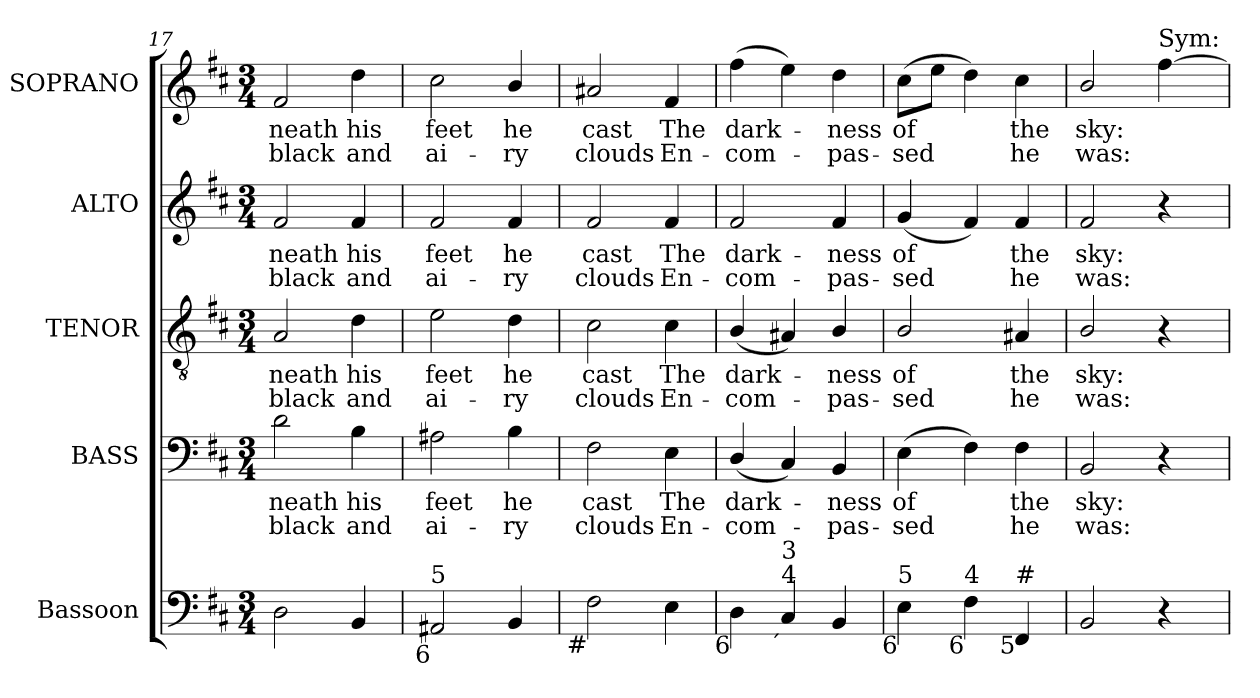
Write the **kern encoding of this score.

**kern	**kern	**text	**text	**kern	**text	**text	**kern	**text	**text	**kern	**text	**text
*part5	*part4	*part4	*part4	*part3	*part3	*part3	*part2	*part2	*part2	*part1	*part1	*part1
*staff5	*staff4	*staff4	*staff4	*staff3	*staff3	*staff3	*staff2	*staff2	*staff2	*staff1	*staff1	*staff1
*I"Bassoon	*I"BASS	*	*	*I"TENOR	*	*	*I"ALTO	*	*	*I"SOPRANO	*	*
*I'Bsn.	*I'B.	*	*	*I'T.	*	*	*I'A.	*	*	*I'S.	*	*
*clefF4	*clefF4	*	*	*clefGv2	*	*	*clefG2	*	*	*clefG2	*	*
*	*	*	*	*ITrd7c12	*	*	*	*	*	*	*	*
*k[f#c#]	*k[f#c#]	*	*	*k[f#c#]	*	*	*k[f#c#]	*	*	*k[f#c#]	*	*
*D:	*D:	*	*	*D:	*	*	*D:	*	*	*D:	*	*
*M3/4	*M3/4	*	*	*M3/4	*	*	*M3/4	*	*	*M3/4	*	*
=17	=17	=17	=17	=17	=17	=17	=17	=17	=17	=17	=17	=17
!	!	!LO:LY:b:color=#000000	!LO:LY:b:color=#000000	!	!	!	!	!	!	!	!	!
!	!	!	!	!	!LO:LY:b:color=#000000	!LO:LY:b:color=#000000	!	!	!	!	!	!
!	!	!	!	!	!	!	!	!LO:LY:b:color=#000000	!LO:LY:b:color=#000000	!	!	!
!	!	!	!	!	!	!	!	!	!	!	!LO:LY:b:color=#000000	!LO:LY:b:color=#000000
2Di\	2di\	-neath	black	2AAi/	-neath	black	2f#i/	-neath	black	2f#i/	-neath	black
!	!	!LO:LY:b:color=#000000	!LO:LY:b:color=#000000	!	!	!	!	!	!	!	!	!
!	!	!	!	!	!LO:LY:b:color=#000000	!LO:LY:b:color=#000000	!	!	!	!	!	!
!	!	!	!	!	!	!	!	!LO:LY:b:color=#000000	!LO:LY:b:color=#000000	!	!	!
!	!	!	!	!	!	!	!	!	!	!	!LO:LY:b:color=#000000	!LO:LY:b:color=#000000
4BBi/	4Bi\	his	and	4Di\	his	and	4f#i/	his	and	4ddi\	his	and
!!LO:LB:g=z
=18	=18	=18	=18	=18	=18	=18	=18	=18	=18	=18	=18	=18
!	!	!LO:LY:b:color=#000000	!LO:LY:b:color=#000000	!	!	!	!	!	!	!	!	!
!	!	!	!	!	!LO:LY:b:color=#000000	!LO:LY:b:color=#000000	!	!	!	!	!	!
!	!	!	!	!	!	!	!	!LO:LY:b:color=#000000	!LO:LY:b:color=#000000	!	!	!
!LO:TX:b:rj:t=6	!	!	!	!	!	!	!	!	!	!	!	!
!LO:TX:t=5	!	!	!	!	!	!	!	!	!	!	!	!
!	!	!	!	!	!	!	!	!	!	!	!LO:LY:b:color=#000000	!LO:LY:b:color=#000000
2AA#Xi/	2A#Xi\	feet	ai-	2Ei\	feet	ai-	2f#i/	feet	ai-	2cc#i\	feet	ai-
!	!	!LO:LY:b:color=#000000	!LO:LY:b:color=#000000	!	!	!	!	!	!	!	!	!
!	!	!	!	!	!LO:LY:b:color=#000000	!LO:LY:b:color=#000000	!	!	!	!	!	!
!	!	!	!	!	!	!	!	!LO:LY:b:color=#000000	!LO:LY:b:color=#000000	!	!	!
!	!	!	!	!	!	!	!	!	!	!	!LO:LY:b:color=#000000	!LO:LY:b:color=#000000
4BBi/	4Bi\	he	-ry	4Di\	he	-ry	4f#i/	he	-ry	4bi/	he	-ry
=19	=19	=19	=19	=19	=19	=19	=19	=19	=19	=19	=19	=19
!	!	!LO:LY:b:color=#000000	!LO:LY:b:color=#000000	!	!	!	!	!	!	!	!	!
!	!	!	!	!	!LO:LY:b:color=#000000	!LO:LY:b:color=#000000	!	!	!	!	!	!
!	!	!	!	!	!	!	!	!LO:LY:b:color=#000000	!LO:LY:b:color=#000000	!	!	!
!LO:TX:b:rj:t=#	!	!	!	!	!	!	!	!	!	!	!	!
!	!	!	!	!	!	!	!	!	!	!	!LO:LY:b:color=#000000	!LO:LY:b:color=#000000
2F#i\	2F#i\	cast	clouds	2C#i\	cast	clouds	2f#i/	cast	clouds	2a#Xi/	cast	clouds
!	!	!LO:LY:b:color=#000000	!LO:LY:b:color=#000000	!	!	!	!	!	!	!	!	!
!	!	!	!	!	!LO:LY:b:color=#000000	!LO:LY:b:color=#000000	!	!	!	!	!	!
!	!	!	!	!	!	!	!	!LO:LY:b:color=#000000	!LO:LY:b:color=#000000	!	!	!
!	!	!	!	!	!	!	!	!	!	!	!LO:LY:b:color=#000000	!LO:LY:b:color=#000000
4Ei\	4Ei\	The	En-	4C#i\	The	En-	4f#i/	The	En-	4f#i/	The	En-
=20	=20	=20	=20	=20	=20	=20	=20	=20	=20	=20	=20	=20
!	!	!LO:LY:b:color=#000000	!LO:LY:b:color=#000000	!	!	!	!	!	!	!	!	!
!	!	!	!	!	!LO:LY:b:color=#000000	!LO:LY:b:color=#000000	!	!	!	!	!	!
!	!	!	!	!	!	!	!	!LO:LY:b:color=#000000	!LO:LY:b:color=#000000	!	!	!
!LO:TX:b:rj:t=6	!	!	!	!	!	!	!	!	!	!	!	!
!	!	!	!	!	!	!	!	!	!	!	!LO:LY:b:color=#000000	!LO:LY:b:color=#000000
4Di\	(4Di/	dark-	-com-	(4BBi/	dark-	-com-	2f#i/	dark-	-com-	(4ff#i\	dark-	-com-
!LO:TX:b:rj:t=´	!	!	!	!	!	!	!	!	!	!	!	!
!LO:TX:t=4	!	!	!	!	!	!	!	!	!	!	!	!
!LO:TX:t=3	!	!	!	!	!	!	!	!	!	!	!	!
4C#i/	4C#i/)	.	.	4AA#Xi/)	.	.	.	.	.	4eei\)	.	.
!	!	!LO:LY:b:color=#000000	!LO:LY:b:color=#000000	!	!	!	!	!	!	!	!	!
!	!	!	!	!	!LO:LY:b:color=#000000	!LO:LY:b:color=#000000	!	!	!	!	!	!
!	!	!	!	!	!	!	!	!LO:LY:b:color=#000000	!LO:LY:b:color=#000000	!	!	!
!	!	!	!	!	!	!	!	!	!	!	!LO:LY:b:color=#000000	!LO:LY:b:color=#000000
4BBi/	4BBi/	-ness	-pas-	4BBi/	-ness	-pas-	4f#i/	-ness	-pas-	4ddi\	-ness	-pas-
=21	=21	=21	=21	=21	=21	=21	=21	=21	=21	=21	=21	=21
!	!	!LO:LY:b:color=#000000	!LO:LY:b:color=#000000	!	!	!	!	!	!	!	!	!
!	!	!	!	!	!LO:LY:b:color=#000000	!LO:LY:b:color=#000000	!	!	!	!	!	!
!	!	!	!	!	!	!	!	!LO:LY:b:color=#000000	!LO:LY:b:color=#000000	!	!	!
!LO:TX:b:rj:t=6	!	!	!	!	!	!	!	!	!	!	!	!
!LO:TX:t=5	!	!	!	!	!	!	!	!	!	!	!	!
!	!	!	!	!	!	!	!	!	!	!	!LO:LY:b:color=#000000	!LO:LY:b:color=#000000
4Ei\	(4Ei\	of	-sed	2BBi/	of	-sed	(4gi/	of	-sed	(8cc#i\L	of	-sed
.	.	.	.	.	.	.	.	.	.	8eei\J	.	.
!LO:TX:b:rj:t=6	!	!	!	!	!	!	!	!	!	!	!	!
!LO:TX:t=4	!	!	!	!	!	!	!	!	!	!	!	!
4F#i\	4F#i\)	.	.	.	.	.	4f#i/)	.	.	4ddi\)	.	.
!	!	!LO:LY:b:color=#000000	!LO:LY:b:color=#000000	!	!	!	!	!	!	!	!	!
!	!	!	!	!	!LO:LY:b:color=#000000	!LO:LY:b:color=#000000	!	!	!	!	!	!
!	!	!	!	!	!	!	!	!LO:LY:b:color=#000000	!LO:LY:b:color=#000000	!	!	!
!LO:TX:b:rj:t=5	!	!	!	!	!	!	!	!	!	!	!	!
!LO:TX:t=#	!	!	!	!	!	!	!	!	!	!	!	!
!	!	!	!	!	!	!	!	!	!	!	!LO:LY:b:color=#000000	!LO:LY:b:color=#000000
4FF#i/	4F#i\	the	he	4AA#Xi/	the	he	4f#i/	the	he	4cc#i\	the	he
=22	=22	=22	=22	=22	=22	=22	=22	=22	=22	=22	=22	=22
!	!	!LO:LY:b:color=#000000	!LO:LY:b:color=#000000	!	!	!	!	!	!	!	!	!
!	!	!	!	!	!LO:LY:b:color=#000000	!LO:LY:b:color=#000000	!	!	!	!	!	!
!	!	!	!	!	!	!	!	!LO:LY:b:color=#000000	!LO:LY:b:color=#000000	!	!	!
!	!	!	!	!	!	!	!	!	!	!	!LO:LY:b:color=#000000	!LO:LY:b:color=#000000
2BBi/	2BBi/	sky:	was:	2BBi/	sky:	was:	2f#i/	sky:	was:	2bi/	sky:	was:
!	!	!	!	!	!	!	!	!	!	!LO:TX:a:t=Sym&colon;	!	!
4r	4r	.	.	4r	.	.	4r	.	.	[4ff#i\	.	.
=	=	=	=	=	=	=	=	=	=	=	=	=
*-	*-	*-	*-	*-	*-	*-	*-	*-	*-	*-	*-	*-
